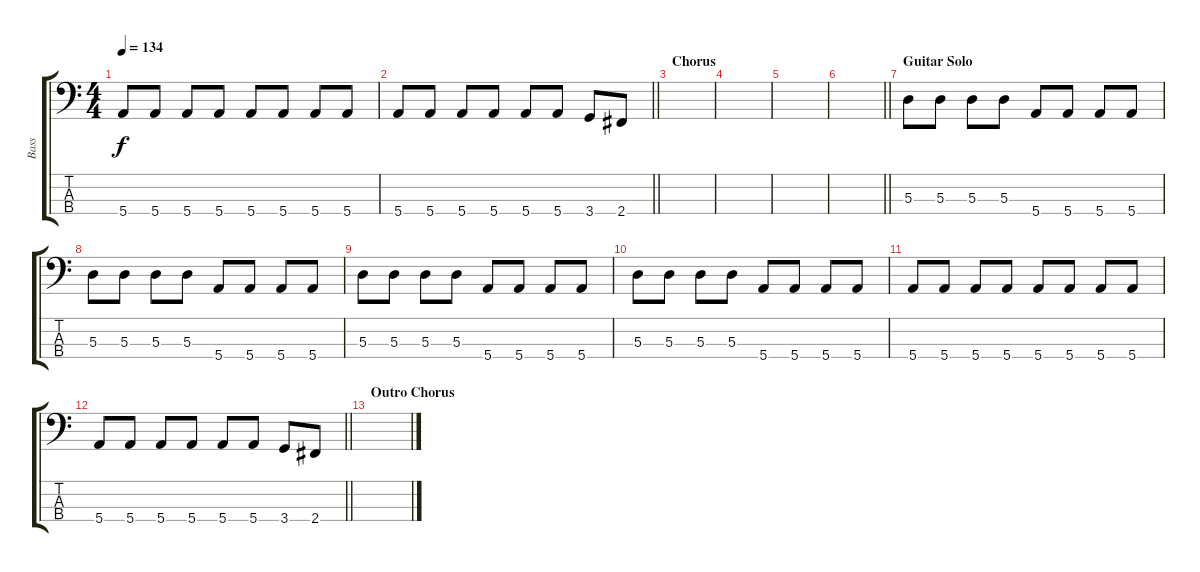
\track ("Bass" "Bass") {instrument electricbassfinger}
\staff {score tabs}
\tuning (G2 D2 A1 E1) {hide}
\ts (4 4)
\tempo 134
\clef f4
\ks c
5.4.8{dy f} 5.4.8 5.4.8 5.4.8 5.4.8 5.4.8 5.4.8 5.4.8 |
\barLineRight lightlight
5.4.8 5.4.8 5.4.8 5.4.8 5.4.8 5.4.8 3.4.8 2.4.8 |
\section ("" "Chorus")
|
|
|
\barLineRight lightlight
|
\section ("" "Guitar Solo")
5.3.8 5.3.8 5.3.8 5.3.8 5.4.8 5.4.8 5.4.8 5.4.8 |
5.3.8 5.3.8 5.3.8 5.3.8 5.4.8 5.4.8 5.4.8 5.4.8 |
5.3.8 5.3.8 5.3.8 5.3.8 5.4.8 5.4.8 5.4.8 5.4.8 |
5.3.8 5.3.8 5.3.8 5.3.8 5.4.8 5.4.8 5.4.8 5.4.8 |
5.4.8 5.4.8 5.4.8 5.4.8 5.4.8 5.4.8 5.4.8 5.4.8 |
\barLineRight lightlight
5.4.8 5.4.8 5.4.8 5.4.8 5.4.8 5.4.8 3.4.8 2.4.8 |
\section ("" "Outro Chorus")
